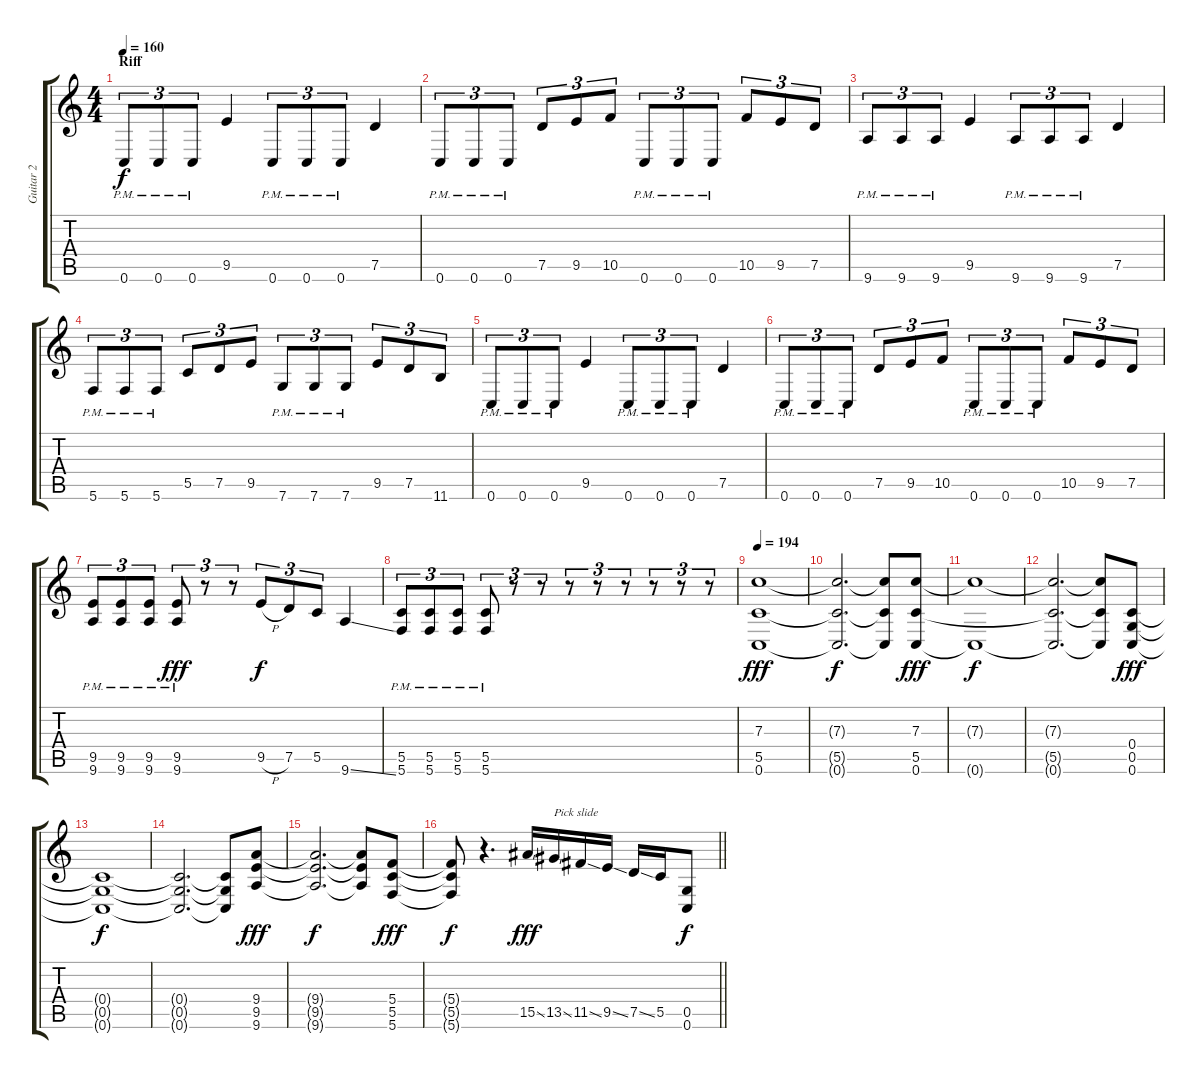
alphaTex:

\track ("Guitar 2" "Guitar 2") {instrument overdrivenguitar}
\staff {score tabs}
\tuning (D4 A3 F3 C3 G2 C2) {hide}
\ts (4 4)
\section ("" "Riff")
\tempo 160
\clef g2
\ks c
0.6{pm}.8{tu (3 2) dy f} 0.6{pm}.8{tu (3 2)} 0.6{pm}.8{tu (3 2)} 9.5.4 0.6{pm}.8{tu (3 2)} 0.6{pm}.8{tu (3 2)} 0.6{pm}.8{tu (3 2)} 7.5.4 |
0.6{pm}.8{tu (3 2)} 0.6{pm}.8{tu (3 2)} 0.6{pm}.8{tu (3 2)} 7.5.8{tu (3 2)} 9.5.8{tu (3 2)} 10.5.8{tu (3 2)} 0.6{pm}.8{tu (3 2)} 0.6{pm}.8{tu (3 2)} 0.6{pm}.8{tu (3 2)} 10.5.8{tu (3 2)} 9.5.8{tu (3 2)} 7.5.8{tu (3 2)} |
9.6{pm}.8{tu (3 2)} 9.6{pm}.8{tu (3 2)} 9.6{pm}.8{tu (3 2)} 9.5.4 9.6{pm}.8{tu (3 2)} 9.6{pm}.8{tu (3 2)} 9.6{pm}.8{tu (3 2)} 7.5.4 |
5.6{pm}.8{tu (3 2)} 5.6{pm}.8{tu (3 2)} 5.6{pm}.8{tu (3 2)} 5.5.8{tu (3 2)} 7.5.8{tu (3 2)} 9.5.8{tu (3 2)} 7.6{pm}.8{tu (3 2)} 7.6{pm}.8{tu (3 2)} 7.6{pm}.8{tu (3 2)} 9.5.8{tu (3 2)} 7.5.8{tu (3 2)} 11.6.8{tu (3 2)} |
0.6{pm}.8{tu (3 2)} 0.6{pm}.8{tu (3 2)} 0.6{pm}.8{tu (3 2)} 9.5.4 0.6{pm}.8{tu (3 2)} 0.6{pm}.8{tu (3 2)} 0.6{pm}.8{tu (3 2)} 7.5.4 |
0.6{pm}.8{tu (3 2)} 0.6{pm}.8{tu (3 2)} 0.6{pm}.8{tu (3 2)} 7.5.8{tu (3 2)} 9.5.8{tu (3 2)} 10.5.8{tu (3 2)} 0.6{pm}.8{tu (3 2)} 0.6{pm}.8{tu (3 2)} 0.6{pm}.8{tu (3 2)} 10.5.8{tu (3 2)} 9.5.8{tu (3 2)} 7.5.8{tu (3 2)} |
(9.5{pm} 9.6{pm}).8{tu (3 2)} (9.5{pm} 9.6{pm}).8{tu (3 2)} (9.5{pm} 9.6{pm}).8{tu (3 2)} (9.5{pm} 9.6).8{tu (3 2) dy fff} r.8{tu (3 2)} r.8{tu (3 2)} 9.5{h}.8{tu (3 2) dy f} 7.5.8{tu (3 2)} 5.5.8{tu (3 2)} 9.6{ss}.4 |
(5.5{pm} 5.6{pm}).8{tu (3 2)} (5.5{pm} 5.6{pm}).8{tu (3 2)} (5.5{pm} 5.6{pm}).8{tu (3 2)} (5.5{pm} 5.6{pm}).8{tu (3 2)} r.8{tu (3 2)} r.8{tu (3 2)} r.8{tu (3 2)} r.8{tu (3 2)} r.8{tu (3 2)} r.8{tu (3 2)} r.8{tu (3 2)} r.8{tu (3 2)} |
\tempo 194
(7.3 5.5 0.6).1{dy fff} |
(7.3{t} 5.5{t} 0.6{t}).2{d dy f} (7.3{t} 5.5{t} 0.6{t}).8 (7.3 5.5 0.6).8{dy fff} |
(7.3{t} 0.6{t}).1{dy f} |
(7.3{t} 5.5{t} 0.6{t}).2{d} (7.3{t} 5.5{t} 0.6{t}).8 (0.4 0.5 0.6).8{dy fff} |
(0.4{t} 0.5{t} 0.6{t}).1{dy f} |
(0.4{t} 0.5{t} 0.6{t}).2{d} (0.4{t} 0.5{t} 0.6{t}).8 (9.4 9.5 9.6).8{dy fff} |
(9.4{t} 9.5{t} 9.6{t}).2{d dy f} (9.4{t} 9.5{t} 9.6{t}).8 (5.4 5.5 5.6).8{dy fff} |
\barLineRight lightlight
(5.4{t} 5.5{t} 5.6{t}).8{dy f} r.4{d} 15.5{ss}.16{dy fff instrument guitarfretnoise} 13.5{ss}.16{txt "Pick slide"} 11.5{ss}.16 9.5{ss}.16 7.5{ss}.16 5.5.16 (0.5 0.6).8{dy f instrument distortionguitar}
